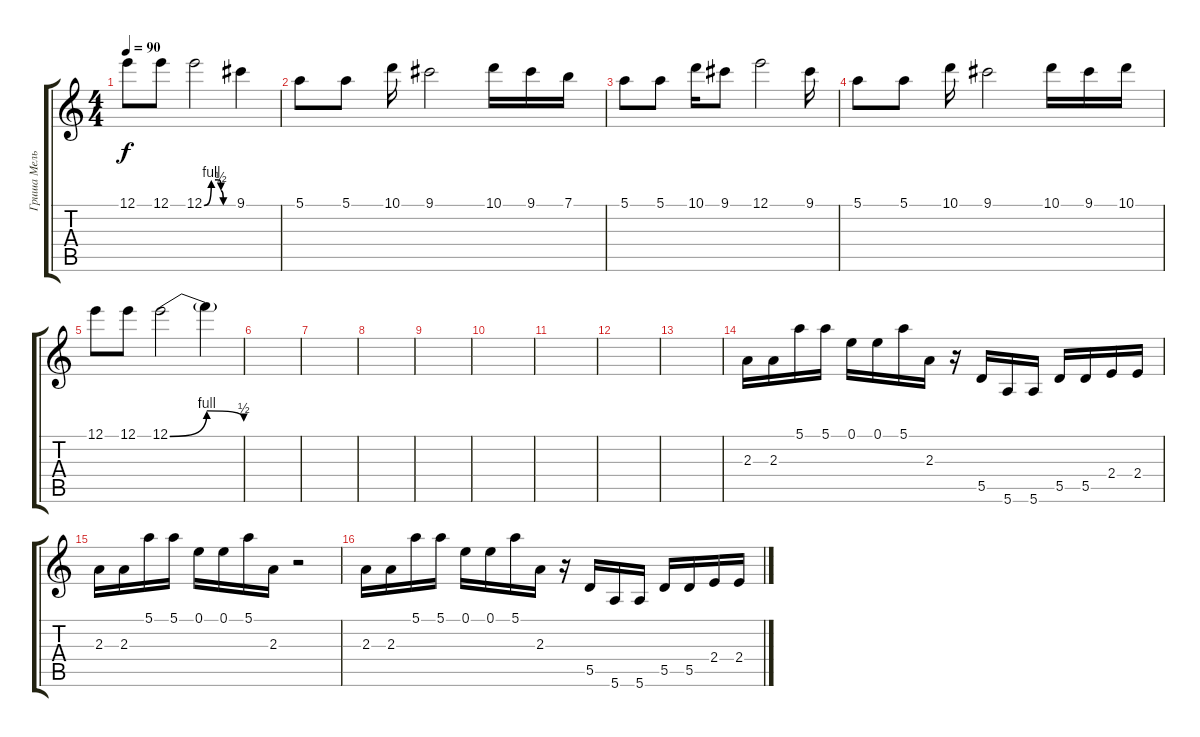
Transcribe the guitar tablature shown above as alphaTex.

\track ("Гриша Мельник" "Гриша Мель") {instrument distortionguitar}
\staff {score tabs}
\tuning (E4 B3 G3 D3 A2 E2) {hide}
\ts (4 4)
\tempo 90
\clef g2
\ks c
12.1.8{dy f} 12.1.8 12.1{be (custom 0 0 15 4 30 4 35 2 40 0 60 0)}.2 9.1.4 |
5.1.8 5.1.8 10.1.16 9.1.2 10.1.16 9.1.16 7.1.16 |
5.1.8 5.1.8 10.1.16 9.1.8 12.1.2 9.1.16 |
5.1.8 5.1.8 10.1.16 9.1.2 10.1.16 9.1.16 10.1.16 |
12.1.8 12.1.8 12.1{be (bendrelease 0 0 15 4 15 4 60 2)}.2 12.1{t}.4 |
|
|
|
|
|
|
|
|
2.3.16 2.3.16 5.1.16 5.1.16 0.1.16 0.1.16 5.1.16 2.3.16 r.16 5.5.16 5.6.16 5.6.16 5.5.16 5.5.16 2.4.16 2.4.16 |
2.3.16 2.3.16 5.1.16 5.1.16 0.1.16 0.1.16 5.1.16 2.3.16 r.2 |
2.3.16 2.3.16 5.1.16 5.1.16 0.1.16 0.1.16 5.1.16 2.3.16 r.16 5.5.16 5.6.16 5.6.16 5.5.16 5.5.16 2.4.16 2.4.16
